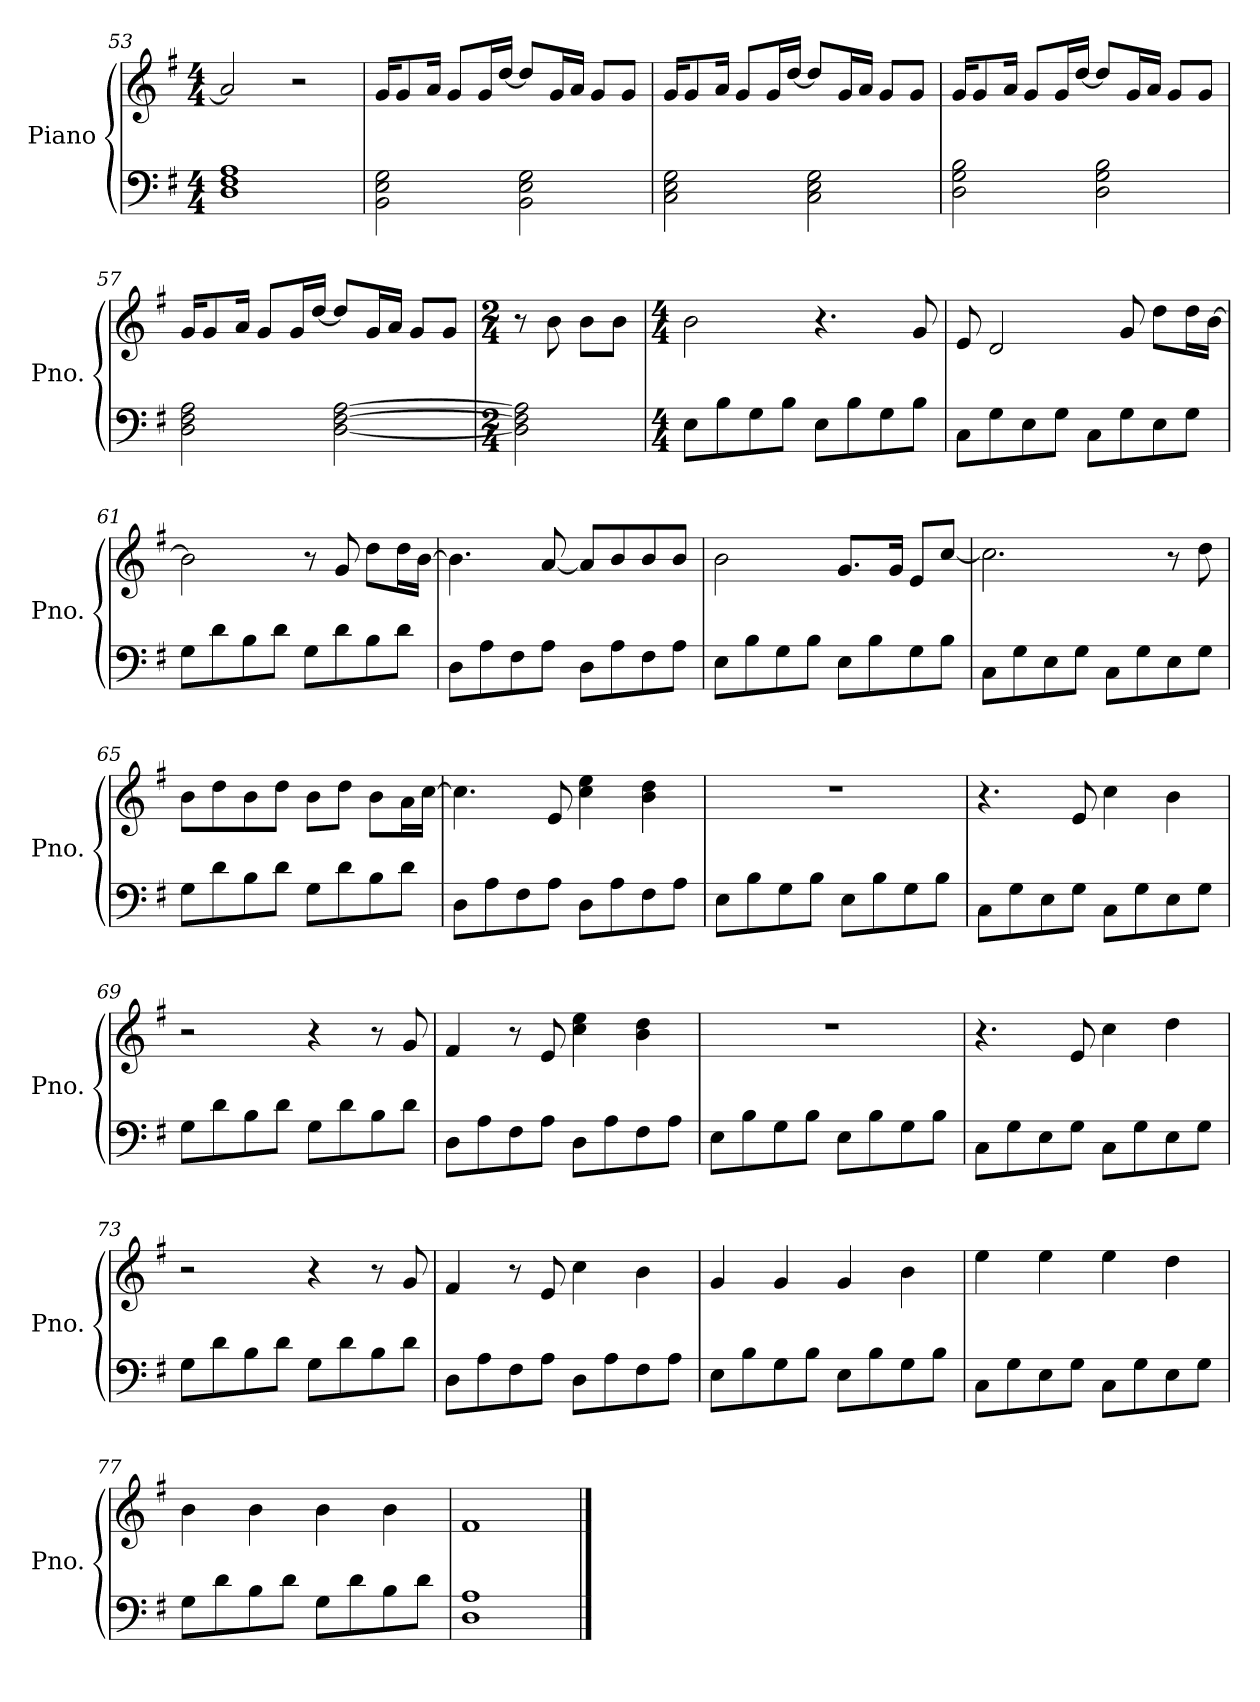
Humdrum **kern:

**kern	**kern
*part1	*part1
*staff2	*staff1
*I"Piano	*
*I'Pno.	*
!!LO:LB:g=z
*clefF4	*clefG2
*k[f#]	*k[f#]
*M4/4	*M4/4
=53	=53
1D 1F# 1A 1Ayy	2a/]
.	2r
=54	=54
2BB\ 2E\ 2G\	16g/KL
.	8g/
.	16a/Jk
.	8g/L
.	16g/L
.	[16dd/JJ
2BB\ 2E\ 2G\	8dd/L]
.	16g/L
.	16a/JJ
.	8g/L
.	8g/J
=55	=55
2C\ 2E\ 2G\	16g/KL
.	8g/
.	16a/Jk
.	8g/L
.	16g/L
.	[16dd/JJ
2C\ 2E\ 2G\	8dd/L]
.	16g/L
.	16a/JJ
.	8g/L
.	8g/J
=56	=56
2D\ 2G\ 2B\	16g/KL
.	8g/
.	16a/Jk
.	8g/L
.	16g/L
.	[16dd/JJ
2D\ 2G\ 2B\	8dd/L]
.	16g/L
.	16a/JJ
.	8g/L
.	8g/J
!!LO:PB:g=z
=57	=57
2D\ 2F#\ 2A\	16g/KL
.	8g/
.	16a/Jk
.	8g/L
.	16g/L
.	[16dd/JJ
[2D\ [2F#\ [2A\	8dd/L]
.	16g/L
.	16a/JJ
.	8g/L
.	8g/J
=58	=58
*M2/4	*M2/4
2D\] 2F#\] 2A\]	8r
.	8b\
.	8b\L
.	8b\J
=59	=59
*M4/4	*M4/4
8E\L	2b\
8B\	.
8G\	.
8B\J	.
8E\L	4.r
8B\	.
8G\	.
8B\J	8g/
=60	=60
8C\L	8e/
8G\	2d/
8E\	.
8G\J	.
8C\L	.
8G\	8g/
8E\	8dd\L
8G\J	16dd\L
.	[16b\JJ
=61	=61
8G\L	2b\]
8d\	.
8B\	.
8d\J	.
8G\L	8r
8d\	8g/
8B\	8dd\L
8d\J	16dd\L
.	[16b\JJ
!!LO:LB:g=z
=62	=62
8D\L	4.b\]
8A\	.
8F#\	.
8A\J	[8a/
8D\L	8a/L]
8A\	8b/
8F#\	8b/
8A\J	8b/J
=63	=63
8E\L	2b\
8B\	.
8G\	.
8B\J	.
8E\L	8.g/L
8B\	.
.	16g/Jk
8G\	8e/L
8B\J	[8cc/J
=64	=64
8C\L	2.cc\]
8G\	.
8E\	.
8G\J	.
8C\L	.
8G\	.
8E\	8r
8G\J	8dd\
=65	=65
8G\L	8b\L
8d\	8dd\
8B\	8b\
8d\J	8dd\J
8G\L	8b\L
8d\	8dd\J
8B\	8b\L
8d\J	16a\L
.	[16cc\JJ
=66	=66
8D\L	4.cc\]
8A\	.
8F#\	.
8A\J	8e/
8D\L	4cc\ 4ee\
8A\	.
8F#\	4b\ 4dd\
8A\J	.
!!LO:LB:g=z
=67	=67
8E\L	1r
8B\	.
8G\	.
8B\J	.
8E\L	.
8B\	.
8G\	.
8B\J	.
=68	=68
8C\L	4.r
8G\	.
8E\	.
8G\J	8e/
8C\L	4cc\
8G\	.
8E\	4b\
8G\J	.
=69	=69
8G\L	2r
8d\	.
8B\	.
8d\J	.
8G\L	4r
8d\	.
8B\	8r
8d\J	8g/
=70	=70
8D\L	4f#/
8A\	.
8F#\	8r
8A\J	8e/
8D\L	4cc\ 4ee\
8A\	.
8F#\	4b\ 4dd\
8A\J	.
=71	=71
8E\L	1r
8B\	.
8G\	.
8B\J	.
8E\L	.
8B\	.
8G\	.
8B\J	.
!!LO:LB:g=z
=72	=72
8C\L	4.r
8G\	.
8E\	.
8G\J	8e/
8C\L	4cc\
8G\	.
8E\	4dd\
8G\J	.
=73	=73
8G\L	2r
8d\	.
8B\	.
8d\J	.
8G\L	4r
8d\	.
8B\	8r
8d\J	8g/
=74	=74
8D\L	4f#/
8A\	.
8F#\	8r
8A\J	8e/
8D\L	4cc\
8A\	.
8F#\	4b\
8A\J	.
=75	=75
8E\L	4g/
8B\	.
8G\	4g/
8B\J	.
8E\L	4g/
8B\	.
8G\	4b\
8B\J	.
!!LO:LB:g=z
=76	=76
8C\L	4ee\
8G\	.
8E\	4ee\
8G\J	.
8C\L	4ee\
8G\	.
8E\	4dd\
8G\J	.
=77	=77
8G\L	4b\
8d\	.
8B\	4b\
8d\J	.
8G\L	4b\
8d\	.
8B\	4b\
8d\J	.
=78	=78
1D 1A	1f#
==	==
*-	*-
